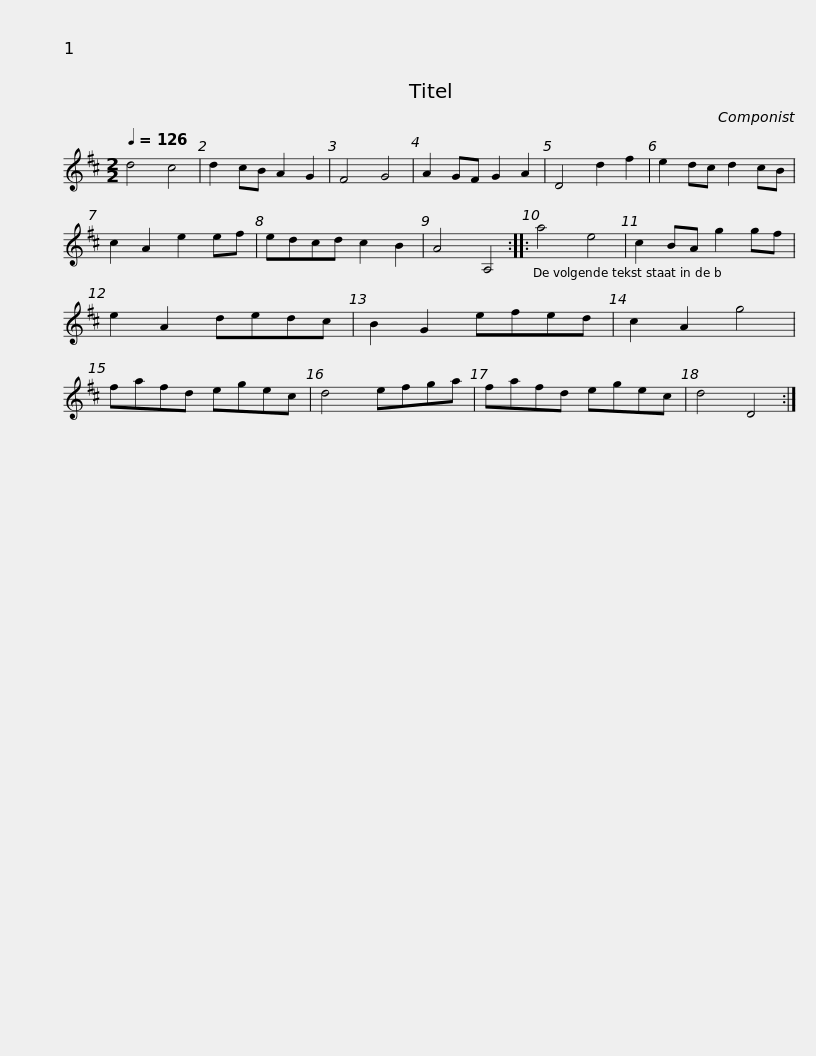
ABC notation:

X:1
L:1/8
Q:1/4=126
M:2/2
I:linebreak $
K:D
V:1 treble
V:1
 d4 c4 | d2 cB A2 G2 | F4 G4 | A2 GF G2 A2 | D4 d2 f2 | %5
 e2 dc d2 cB | c2 A2 e2 ef | edcd c2 B2 | A4 A,4 ::$ a4 e4 | %10
 c2 BA g2 gf | e2 A2 dedc | B2 G2 efed | c2 A2 g4 | fafd egec | %15
 d4 efga | fafd egec | d4 D4 :| %18
